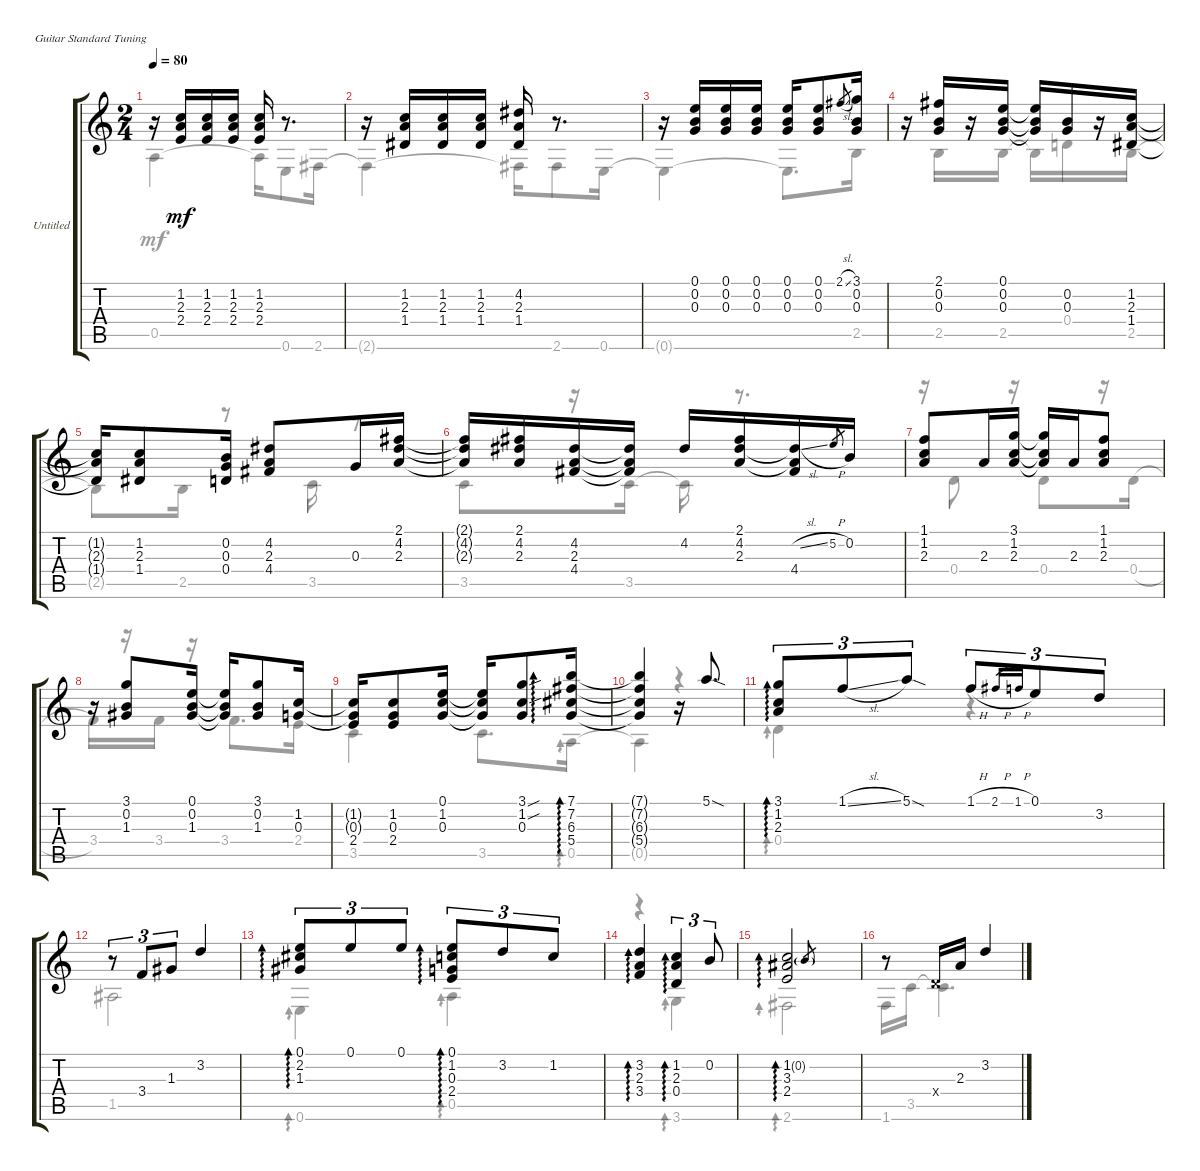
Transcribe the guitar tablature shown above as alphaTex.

\bracketExtendMode groupsimilarinstruments
\firstSystemTrackNameOrientation horizontal
\otherSystemsTrackNameOrientation horizontal
\track ("Untitled" "Untitled") {instrument acousticguitarnylon}
\staff {score tabs}
\tuning (E4 B3 G3 D3 A2 E2)
\voice
\ts (2 4)
\tempo 80
\clef g2
\ks aminor
r.16{dy mf} (1.2 2.3 2.4).16 (1.2 2.3 2.4).16 (1.2 2.3 2.4).16 (1.2 2.3 2.4).16 r.8{d} |
r.16 (1.2 2.3 1.4).16 (1.2 2.3 1.4).16 (1.2 2.3 1.4).16 (4.2 2.3 1.4).16 r.8{d} |
r.16 (0.1 0.2 0.3).16 (0.1 0.2 0.3).16 (0.1 0.2 0.3).16 (0.1 0.2 0.3).16 (0.1 0.2 0.3).8 2.1{sl}.8{gr} (3.1 0.2 0.3).16 |
r.16 (2.1 0.2 0.3).16 r.16 (0.1 0.2 0.3).16 (0.1{t} 0.2{t} 0.3{t}).16 (0.2 0.3).16 r.16 (1.2 2.3 1.4).16 |
(1.2{t} 2.3{t} 1.4{t}).16 (1.2 2.3 1.4).8 (0.2 0.3 0.4).16 (4.2 2.3 4.4).8 0.3.16 (2.1 4.2 2.3).16 |
(2.1{t} 4.2{t} 2.3{t}).16 (2.1 4.2 2.3).16 (4.2 2.3 4.4).16 (4.2{t} 2.3{t} 4.4{t}).16 4.2.16 (2.1 4.2 2.3).16 (4.2{sl t} 2.3{t} 4.4).16 5.2{h}.8{gr} 0.2.16 |
(1.1 1.2 2.3).8 2.3.16 (3.1 1.2 2.3).16 (3.1{t} 1.2{t} 2.3{t}).16 2.3.16 (1.1 1.2 2.3).8 |
r.16 (3.1 0.2 1.3).8 (0.1 0.2 1.3).16 (0.1{t} 0.2{t} 1.3{t}).16 (3.1 0.2 1.3).8 (1.2 0.3).16 |
(1.2{t} 0.3{t} 2.4).16 (1.2 0.3 2.4).8 (0.1 1.2 0.3).16 (0.1{t} 1.2{t} 0.3{t}).16 (3.1{sou} 1.2{sou} 0.3).8 (7.1 7.2 6.3 5.4).16{ad 0} |
(7.1{t} 7.2{t} 6.3{t} 5.4{t}).4 r.16 5.1{sod}.8{d} |
(3.1 1.2 2.3).8{tu (3 2) ad 0} 1.1{sl}.8{tu (3 2)} 5.1{sod}.8{tu (3 2)} 1.1{h}.8{tu (3 2)} 2.1{h}.16{gr} 1.1{h}.16{gr} 0.1.8{tu (3 2)} 3.2.8{tu (3 2)} |
r.8{tu (3 2)} 3.4.8{tu (3 2)} 1.3.8{tu (3 2)} 3.2.4 |
(0.1 2.2 1.3).8{tu (3 2) ad 0} 0.1.8{tu (3 2)} 0.1.8{tu (3 2)} (0.1 1.2 0.3 2.4).8{tu (3 2) ad 0} 3.2.8{tu (3 2)} 1.2.8{tu (3 2)} |
(3.2 2.3 3.4).4{ad 0} (1.2 2.3 0.4).4{tu (3 2) ad 0} 0.2.8{tu (3 2)} |
(1.2 3.3 2.4).2{ad 0} 0.2{g}.8{gr} |
r.8 0.4{x}.16 2.3.16 3.2.4
\voice
\clef g2
\ottava regular
\simile none
\ks aminor
0.5{t}.4{dy mf} 0.5{t}.16 0.6.8 2.6.16 |
2.6{t}.4 2.6{t}.16 2.6.8 0.6.16 |
0.6{t}.4 0.6{t}.8{d} 2.5.16 |
r.16 2.5.16 r.16 2.5.16 2.5{t}.16 0.4.16 r.16 2.5.16 |
2.5{t}.8 2.5.16 r.8 3.5.16 r.8 |
3.5.8 r.16 3.5.16 3.5{t}.16 r.8{d} |
r.16 0.4.8 r.16 0.4.8 r.16 0.4{h}.16 |
3.4.16 r.16 3.4.16 r.16 3.4.8{d} 2.4.16 |
3.5.4 3.5.8{d} 0.5.16{ad 0} |
0.5{t}.4 r.4 |
0.4.4{ad 0} r.4 |
1.5.2 |
0.6.4{ad 0} 0.5.4{ad 0} |
r.4{ad 0} 3.6.4{ad 0} |
2.6.2{ad 0} |
1.6.16 3.5.16 3.5{t}.4{d}
